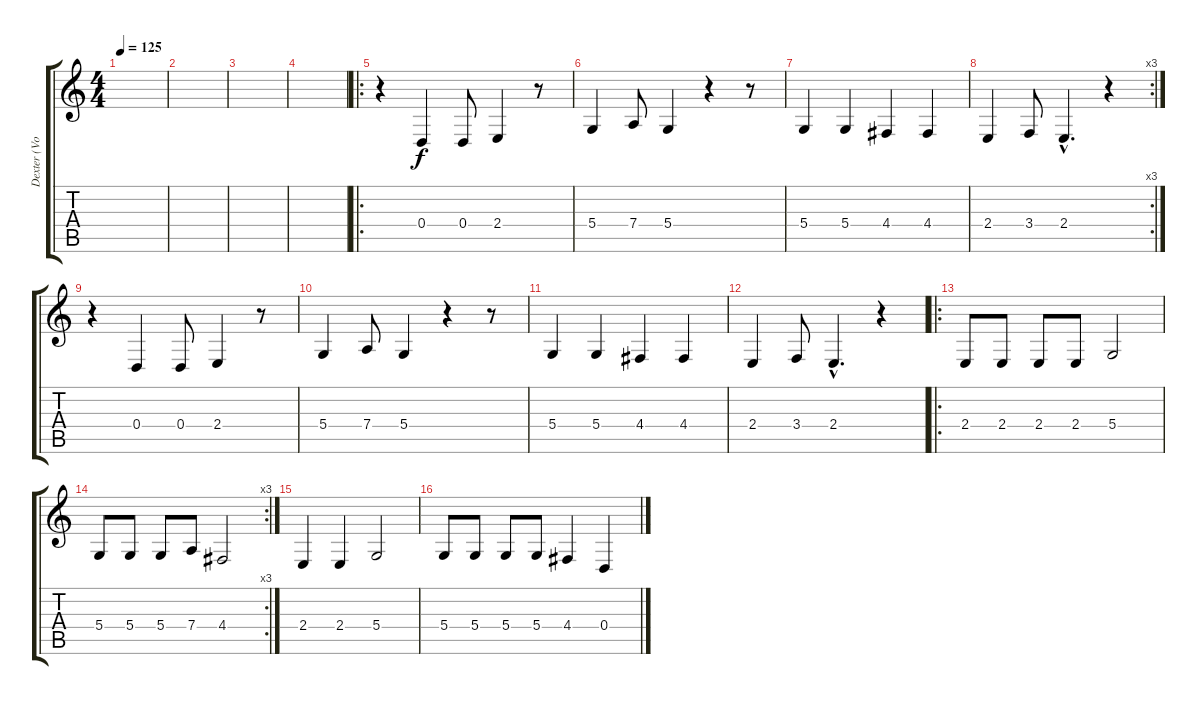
\track ("Dexter (Voix)" "Dexter (Vo") {instrument lead6voice}
\staff {score tabs}
\tuning (E4 B3 G3 D3 A2 E2) {hide}
\ts (4 4)
\tempo 125
\clef g2
\ks c
|
|
|
|
\ro
r.4 0.4.4 0.4.8 2.4.4 r.8 |
5.4.4 7.4.8 5.4.4 r.4 r.8 |
5.4.4 5.4.4 4.4.4 4.4.4 |
\rc 3
2.4.4 3.4.8 2.4{hac}.4{d} r.4 |
r.4 0.4.4 0.4.8 2.4.4 r.8 |
5.4.4 7.4.8 5.4.4 r.4 r.8 |
5.4.4 5.4.4 4.4.4 4.4.4 |
2.4.4 3.4.8 2.4{hac}.4{d} r.4 |
\ro
2.4.8 2.4.8 2.4.8 2.4.8 5.4.2 |
\rc 3
5.4.8 5.4.8 5.4.8 7.4.8 4.4.2 |
2.4.4 2.4.4 5.4.2 |
5.4.8 5.4.8 5.4.8 5.4.8 4.4.4 0.4.4
